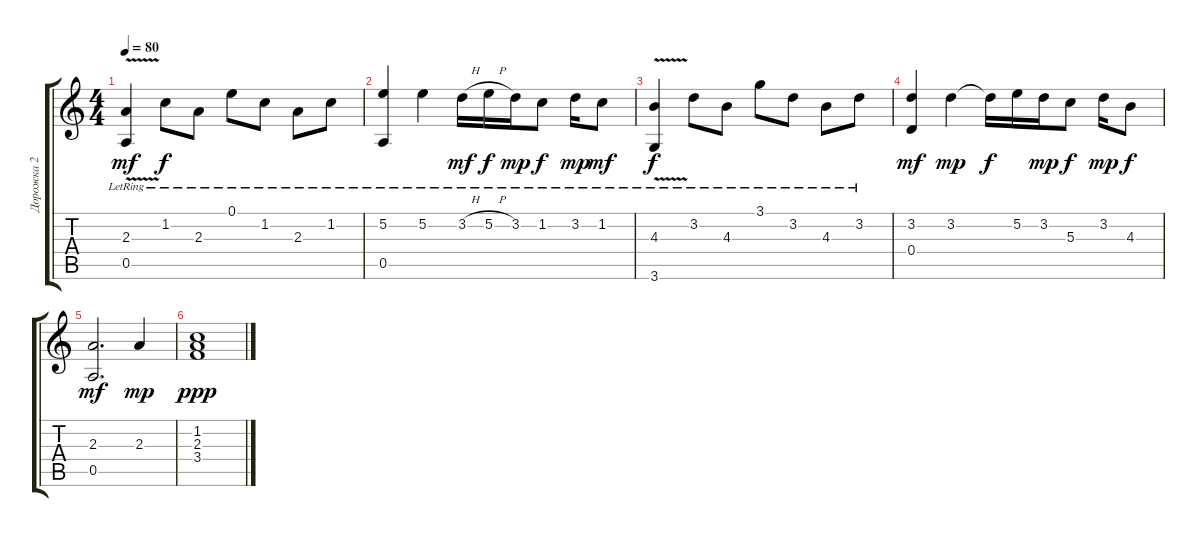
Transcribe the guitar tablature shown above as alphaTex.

\track ("Дорожка 2" "Дорожка 2") {instrument acousticguitarsteel}
\staff {score tabs}
\tuning (E4 B3 G3 D3 A2 E2) {hide}
\ts (4 4)
\tempo 80
\clef g2
\ks c
(2.3{v lr} 0.5{lr}).4{dy mf} 1.2{lr}.8{dy f} 2.3{lr}.8 0.1{lr}.8 1.2{lr}.8 2.3{lr}.8 1.2{lr}.8 |
(5.2{lr} 0.5{lr}).4 5.2{lr}.4 3.2{h lr}.16{dy mf} 5.2{h lr}.16{dy f} 3.2{lr}.16{dy mp} 1.2{lr}.8{dy f} 3.2{lr}.16{dy mp} 1.2{lr}.8{dy mf} |
(4.3{v lr} 3.6{lr}).4{dy f} 3.2{lr}.8 4.3{lr}.8 3.1{lr}.8 3.2{lr}.8 4.3{lr}.8 3.2{lr}.8 |
(3.2 0.4).4{dy mf} 3.2.4{dy mp} 3.2{t}.16{dy f} 5.2.16 3.2.16{dy mp} 5.3.8{dy f} 3.2.16{dy mp} 4.3.8{dy f} |
(2.3 0.5).2{d dy mf} 2.3.4{dy mp} |
(1.2 2.3 3.4).1{dy ppp}
